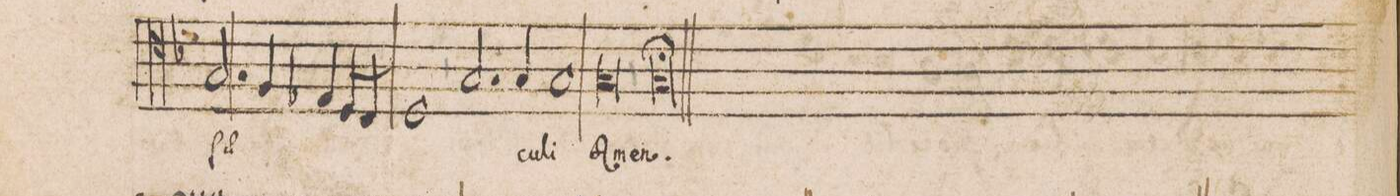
**kern	**text
*I"ALTVS	*
*clefC4	*
*k[b-]	*
*met(C|)	*
*M2/1	*
2.G/	ſae-
=173	=173
4F/	.
4E-X/	.
8D/L	.
8C/J	.
1D	.
=174	=174
2.G/	.
4G/	-cu-
1G	-li
=175	=175
0G	A-
=176	=176
0G;	-men.
==	==
*-	*-
